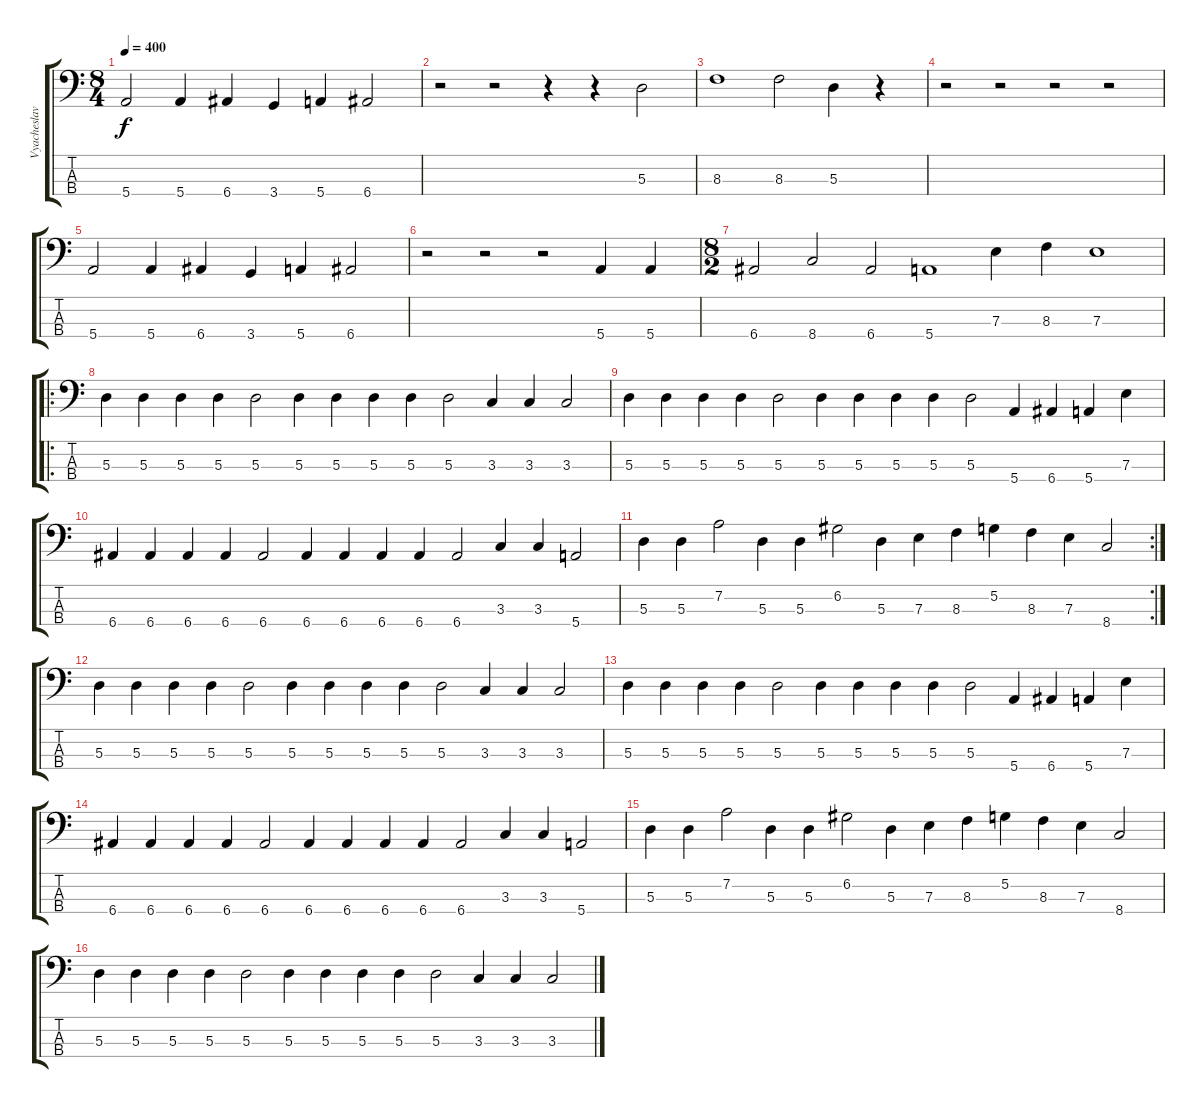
\track ("Vyacheslav Semykin bass" "Vyacheslav") {instrument electricbasspick}
\staff {score tabs}
\tuning (G2 D2 A1 E1) {hide}
\ts (8 4)
\tempo 400
\clef f4
\ks c
5.4.2{dy f instrument electricbasspick} 5.4.4 6.4.4 3.4.4 5.4.4 6.4.2 |
r.2 r.2 r.4 r.4 5.3.2 |
8.3.1 8.3.2 5.3.4 r.4 |
r.2 r.2 r.2 r.2 |
5.4.2 5.4.4 6.4.4 3.4.4 5.4.4 6.4.2 |
r.2 r.2 r.2 5.4.4 5.4.4 |
\ts (8 2)
6.4.2 8.4.2 6.4.2 5.4.1 7.3.4 8.3.4 7.3.1 |
\ro
5.3.4 5.3.4 5.3.4 5.3.4 5.3.2 5.3.4 5.3.4 5.3.4 5.3.4 5.3.2 3.3.4 3.3.4 3.3.2 |
5.3.4 5.3.4 5.3.4 5.3.4 5.3.2 5.3.4 5.3.4 5.3.4 5.3.4 5.3.2 5.4.4 6.4.4 5.4.4 7.3.4 |
6.4.4 6.4.4 6.4.4 6.4.4 6.4.2 6.4.4 6.4.4 6.4.4 6.4.4 6.4.2 3.3.4 3.3.4 5.4.2 |
\rc 2
5.3.4 5.3.4 7.2.2 5.3.4 5.3.4 6.2.2 5.3.4 7.3.4 8.3.4 5.2.4 8.3.4 7.3.4 8.4.2 |
5.3.4 5.3.4 5.3.4 5.3.4 5.3.2 5.3.4 5.3.4 5.3.4 5.3.4 5.3.2 3.3.4 3.3.4 3.3.2 |
5.3.4 5.3.4 5.3.4 5.3.4 5.3.2 5.3.4 5.3.4 5.3.4 5.3.4 5.3.2 5.4.4 6.4.4 5.4.4 7.3.4 |
6.4.4 6.4.4 6.4.4 6.4.4 6.4.2 6.4.4 6.4.4 6.4.4 6.4.4 6.4.2 3.3.4 3.3.4 5.4.2 |
5.3.4 5.3.4 7.2.2 5.3.4 5.3.4 6.2.2 5.3.4 7.3.4 8.3.4 5.2.4 8.3.4 7.3.4 8.4.2 |
5.3.4 5.3.4 5.3.4 5.3.4 5.3.2 5.3.4 5.3.4 5.3.4 5.3.4 5.3.2 3.3.4 3.3.4 3.3.2
